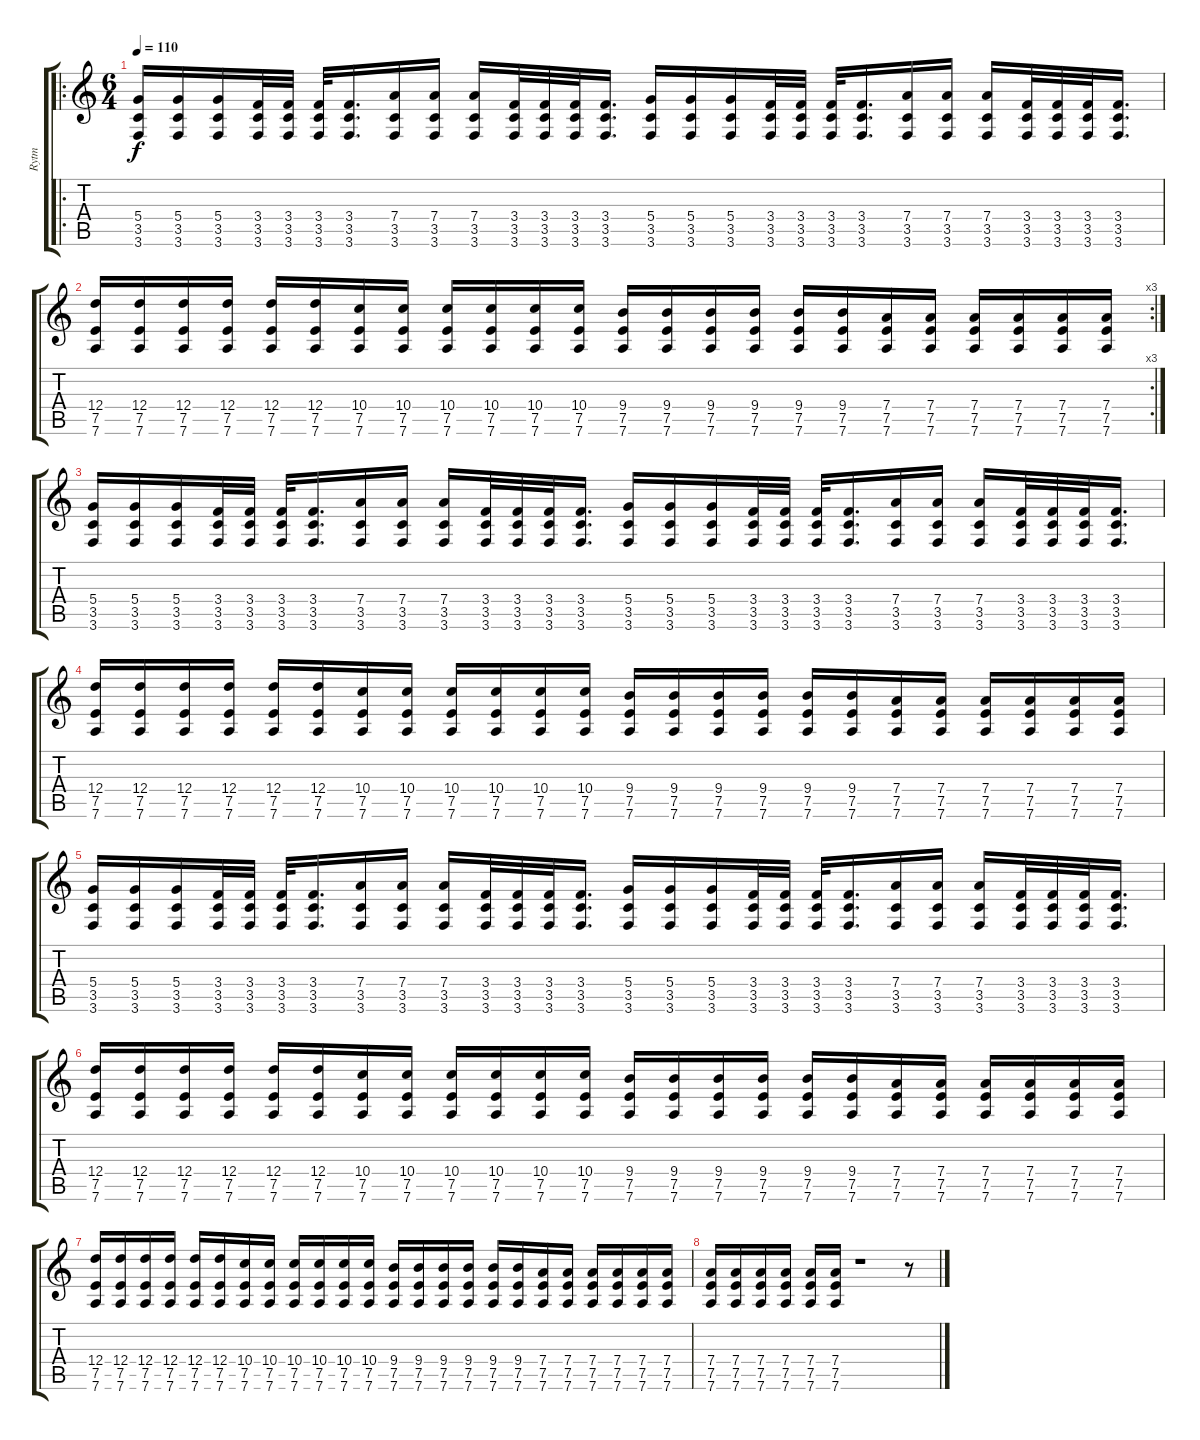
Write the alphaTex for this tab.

\track ("Rytm" "Rytm") {instrument distortionguitar}
\staff {score tabs}
\tuning (E4 B3 G3 D3 A2 D2) {hide}
\ro
\ts (6 4)
\tempo 110
\clef g2
\ks c
(5.4 3.5 3.6).16{dy f} (5.4 3.5 3.6).16 (5.4 3.5 3.6).16 (3.4 3.5 3.6).32 (3.4 3.5 3.6).32 (3.4 3.5 3.6).32 (3.4 3.5 3.6).16{d} (7.4 3.5 3.6).16 (7.4 3.5 3.6).16 (7.4 3.5 3.6).16 (3.4 3.5 3.6).32 (3.4 3.5 3.6).32 (3.4 3.5 3.6).32 (3.4 3.5 3.6).16{d} (5.4 3.5 3.6).16 (5.4 3.5 3.6).16 (5.4 3.5 3.6).16 (3.4 3.5 3.6).32 (3.4 3.5 3.6).32 (3.4 3.5 3.6).32 (3.4 3.5 3.6).16{d} (7.4 3.5 3.6).16 (7.4 3.5 3.6).16 (7.4 3.5 3.6).16 (3.4 3.5 3.6).32 (3.4 3.5 3.6).32 (3.4 3.5 3.6).32 (3.4 3.5 3.6).16{d} |
\rc 3
(12.4 7.5 7.6).16 (12.4 7.5 7.6).16 (12.4 7.5 7.6).16 (12.4 7.5 7.6).16 (12.4 7.5 7.6).16 (12.4 7.5 7.6).16 (10.4 7.5 7.6).16 (10.4 7.5 7.6).16 (10.4 7.5 7.6).16 (10.4 7.5 7.6).16 (10.4 7.5 7.6).16 (10.4 7.5 7.6).16 (9.4 7.5 7.6).16 (9.4 7.5 7.6).16 (9.4 7.5 7.6).16 (9.4 7.5 7.6).16 (9.4 7.5 7.6).16 (9.4 7.5 7.6).16 (7.4 7.5 7.6).16 (7.4 7.5 7.6).16 (7.4 7.5 7.6).16 (7.4 7.5 7.6).16 (7.4 7.5 7.6).16 (7.4 7.5 7.6).16 |
(5.4 3.5 3.6).16 (5.4 3.5 3.6).16 (5.4 3.5 3.6).16 (3.4 3.5 3.6).32 (3.4 3.5 3.6).32 (3.4 3.5 3.6).32 (3.4 3.5 3.6).16{d} (7.4 3.5 3.6).16 (7.4 3.5 3.6).16 (7.4 3.5 3.6).16 (3.4 3.5 3.6).32 (3.4 3.5 3.6).32 (3.4 3.5 3.6).32 (3.4 3.5 3.6).16{d} (5.4 3.5 3.6).16 (5.4 3.5 3.6).16 (5.4 3.5 3.6).16 (3.4 3.5 3.6).32 (3.4 3.5 3.6).32 (3.4 3.5 3.6).32 (3.4 3.5 3.6).16{d} (7.4 3.5 3.6).16 (7.4 3.5 3.6).16 (7.4 3.5 3.6).16 (3.4 3.5 3.6).32 (3.4 3.5 3.6).32 (3.4 3.5 3.6).32 (3.4 3.5 3.6).16{d} |
(12.4 7.5 7.6).16 (12.4 7.5 7.6).16 (12.4 7.5 7.6).16 (12.4 7.5 7.6).16 (12.4 7.5 7.6).16 (12.4 7.5 7.6).16 (10.4 7.5 7.6).16 (10.4 7.5 7.6).16 (10.4 7.5 7.6).16 (10.4 7.5 7.6).16 (10.4 7.5 7.6).16 (10.4 7.5 7.6).16 (9.4 7.5 7.6).16 (9.4 7.5 7.6).16 (9.4 7.5 7.6).16 (9.4 7.5 7.6).16 (9.4 7.5 7.6).16 (9.4 7.5 7.6).16 (7.4 7.5 7.6).16 (7.4 7.5 7.6).16 (7.4 7.5 7.6).16 (7.4 7.5 7.6).16 (7.4 7.5 7.6).16 (7.4 7.5 7.6).16 |
(5.4 3.5 3.6).16 (5.4 3.5 3.6).16 (5.4 3.5 3.6).16 (3.4 3.5 3.6).32 (3.4 3.5 3.6).32 (3.4 3.5 3.6).32 (3.4 3.5 3.6).16{d} (7.4 3.5 3.6).16 (7.4 3.5 3.6).16 (7.4 3.5 3.6).16 (3.4 3.5 3.6).32 (3.4 3.5 3.6).32 (3.4 3.5 3.6).32 (3.4 3.5 3.6).16{d} (5.4 3.5 3.6).16 (5.4 3.5 3.6).16 (5.4 3.5 3.6).16 (3.4 3.5 3.6).32 (3.4 3.5 3.6).32 (3.4 3.5 3.6).32 (3.4 3.5 3.6).16{d} (7.4 3.5 3.6).16 (7.4 3.5 3.6).16 (7.4 3.5 3.6).16 (3.4 3.5 3.6).32 (3.4 3.5 3.6).32 (3.4 3.5 3.6).32 (3.4 3.5 3.6).16{d} |
(12.4 7.5 7.6).16 (12.4 7.5 7.6).16 (12.4 7.5 7.6).16 (12.4 7.5 7.6).16 (12.4 7.5 7.6).16 (12.4 7.5 7.6).16 (10.4 7.5 7.6).16 (10.4 7.5 7.6).16 (10.4 7.5 7.6).16 (10.4 7.5 7.6).16 (10.4 7.5 7.6).16 (10.4 7.5 7.6).16 (9.4 7.5 7.6).16 (9.4 7.5 7.6).16 (9.4 7.5 7.6).16 (9.4 7.5 7.6).16 (9.4 7.5 7.6).16 (9.4 7.5 7.6).16 (7.4 7.5 7.6).16 (7.4 7.5 7.6).16 (7.4 7.5 7.6).16 (7.4 7.5 7.6).16 (7.4 7.5 7.6).16 (7.4 7.5 7.6).16 |
(12.4 7.5 7.6).16 (12.4 7.5 7.6).16 (12.4 7.5 7.6).16 (12.4 7.5 7.6).16 (12.4 7.5 7.6).16 (12.4 7.5 7.6).16 (10.4 7.5 7.6).16 (10.4 7.5 7.6).16 (10.4 7.5 7.6).16 (10.4 7.5 7.6).16 (10.4 7.5 7.6).16 (10.4 7.5 7.6).16 (9.4 7.5 7.6).16 (9.4 7.5 7.6).16 (9.4 7.5 7.6).16 (9.4 7.5 7.6).16 (9.4 7.5 7.6).16 (9.4 7.5 7.6).16 (7.4 7.5 7.6).16 (7.4 7.5 7.6).16 (7.4 7.5 7.6).16 (7.4 7.5 7.6).16 (7.4 7.5 7.6).16 (7.4 7.5 7.6).16 |
(7.4 7.5 7.6).16 (7.4 7.5 7.6).16 (7.4 7.5 7.6).16 (7.4 7.5 7.6).16 (7.4 7.5 7.6).16 (7.4 7.5 7.6).16 r.1 r.8
